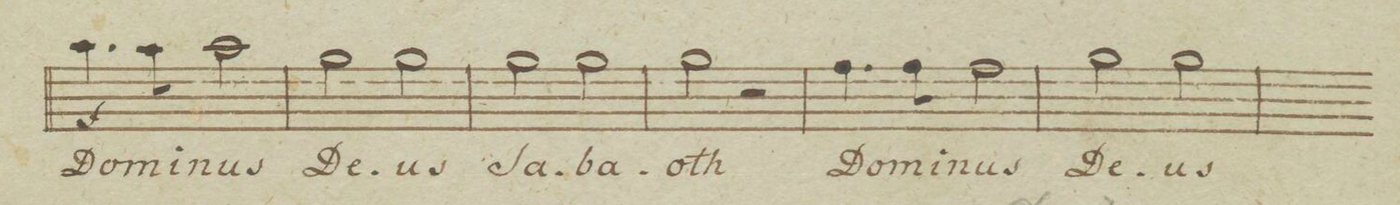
**kern	**text	**dynam
*I"Basso.	*	*
*clefF4	*	*
*k[b-e-]	*	*
*met(c)	*	*
*M4/4	*	*
4.c\	Do-	f
8c\	-mi-	.
2c\	-nus	.
=9	=9	=9
2B-\	De-	.
2B-\	-us	.
=10	=10	=10
2B-\	Sa-	.
2B-\	-ba-	.
=11	=11	=11
2B-\	-oth	.
2r	.	.
=12	=12	=12
4.A\	Do-	.
8A\	-mi-	.
2A\	-nus	.
=13	=13	=13
2B-\	De-	.
2B-\	-us	.
=14	=14	=14
*-	*-	*-
